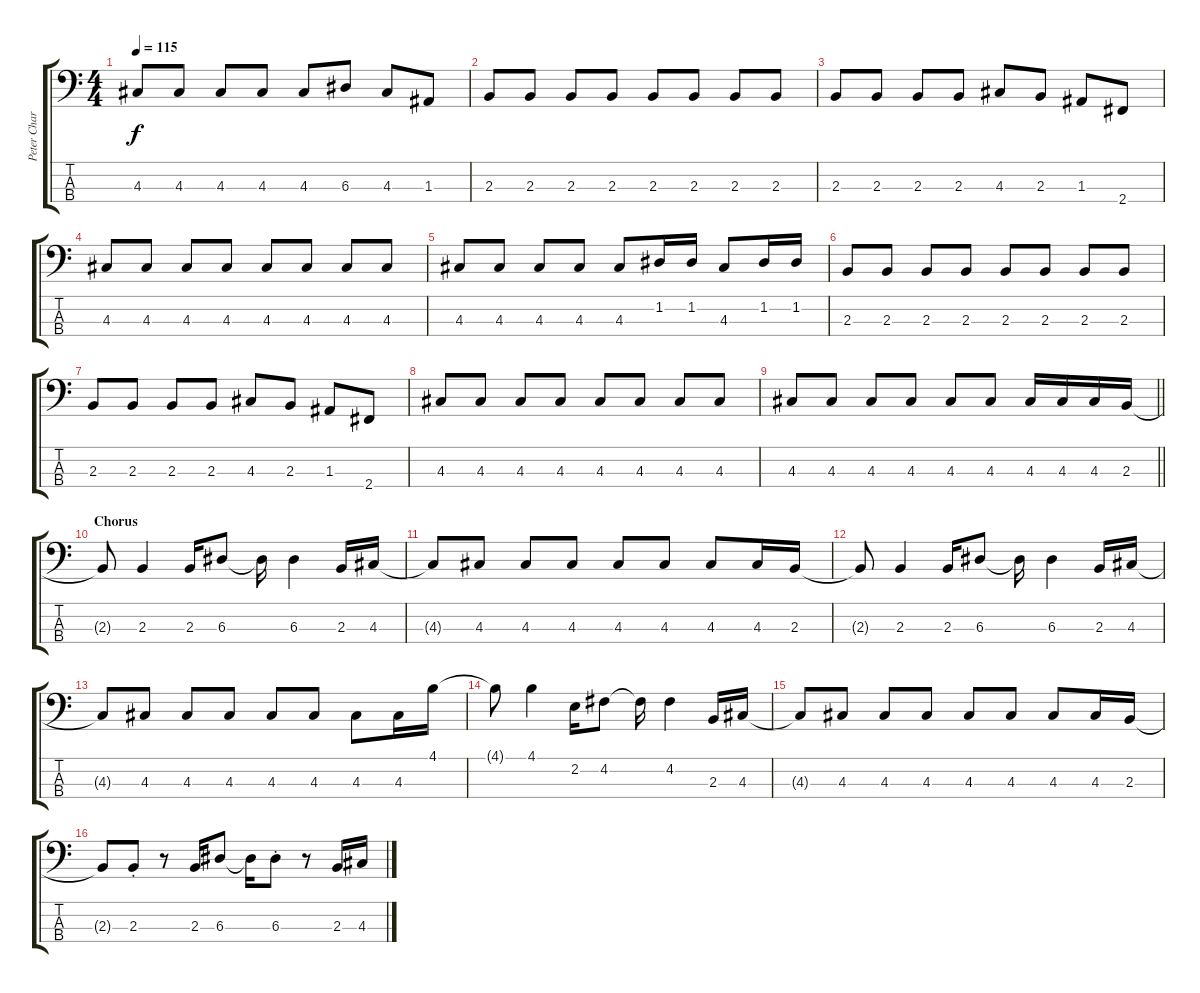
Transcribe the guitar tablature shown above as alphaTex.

\track ("Peter Charell" "Peter Char") {instrument electricbassfinger}
\staff {score tabs}
\tuning (G2 D2 A1 E1) {hide}
\ts (4 4)
\tempo 115
\clef f4
\ks c
4.3.8{dy f} 4.3.8 4.3.8 4.3.8 4.3.8 6.3.8 4.3.8 1.3.8 |
2.3.8 2.3.8 2.3.8 2.3.8 2.3.8 2.3.8 2.3.8 2.3.8 |
2.3.8 2.3.8 2.3.8 2.3.8 4.3.8 2.3.8 1.3.8 2.4.8 |
4.3.8 4.3.8 4.3.8 4.3.8 4.3.8 4.3.8 4.3.8 4.3.8 |
4.3.8 4.3.8 4.3.8 4.3.8 4.3.8 1.2.16 1.2.16 4.3.8 1.2.16 1.2.16 |
2.3.8 2.3.8 2.3.8 2.3.8 2.3.8 2.3.8 2.3.8 2.3.8 |
2.3.8 2.3.8 2.3.8 2.3.8 4.3.8 2.3.8 1.3.8 2.4.8 |
4.3.8 4.3.8 4.3.8 4.3.8 4.3.8 4.3.8 4.3.8 4.3.8 |
\barLineRight lightlight
4.3.8 4.3.8 4.3.8 4.3.8 4.3.8 4.3.8 4.3.16 4.3.16 4.3.16 2.3.16 |
\section ("" "Chorus")
2.3{t}.8 2.3.4 2.3.16 6.3.8 6.3{t}.16 6.3.4 2.3.16 4.3.16 |
4.3{t}.8 4.3.8 4.3.8 4.3.8 4.3.8 4.3.8 4.3.8 4.3.16 2.3.16 |
2.3{t}.8 2.3.4 2.3.16 6.3.8 6.3{t}.16 6.3.4 2.3.16 4.3.16 |
4.3{t}.8 4.3.8 4.3.8 4.3.8 4.3.8 4.3.8 4.3.8 4.3.16 4.1.16 |
4.1{t}.8 4.1.4 2.2.16 4.2.8 4.2{t}.16 4.2.4 2.3.16 4.3.16 |
4.3{t}.8 4.3.8 4.3.8 4.3.8 4.3.8 4.3.8 4.3.8 4.3.16 2.3.16 |
2.3{t}.8 2.3{st}.8 r.8 2.3.16 6.3.8 6.3{t}.16 6.3{st}.8 r.8 2.3.16 4.3.16
